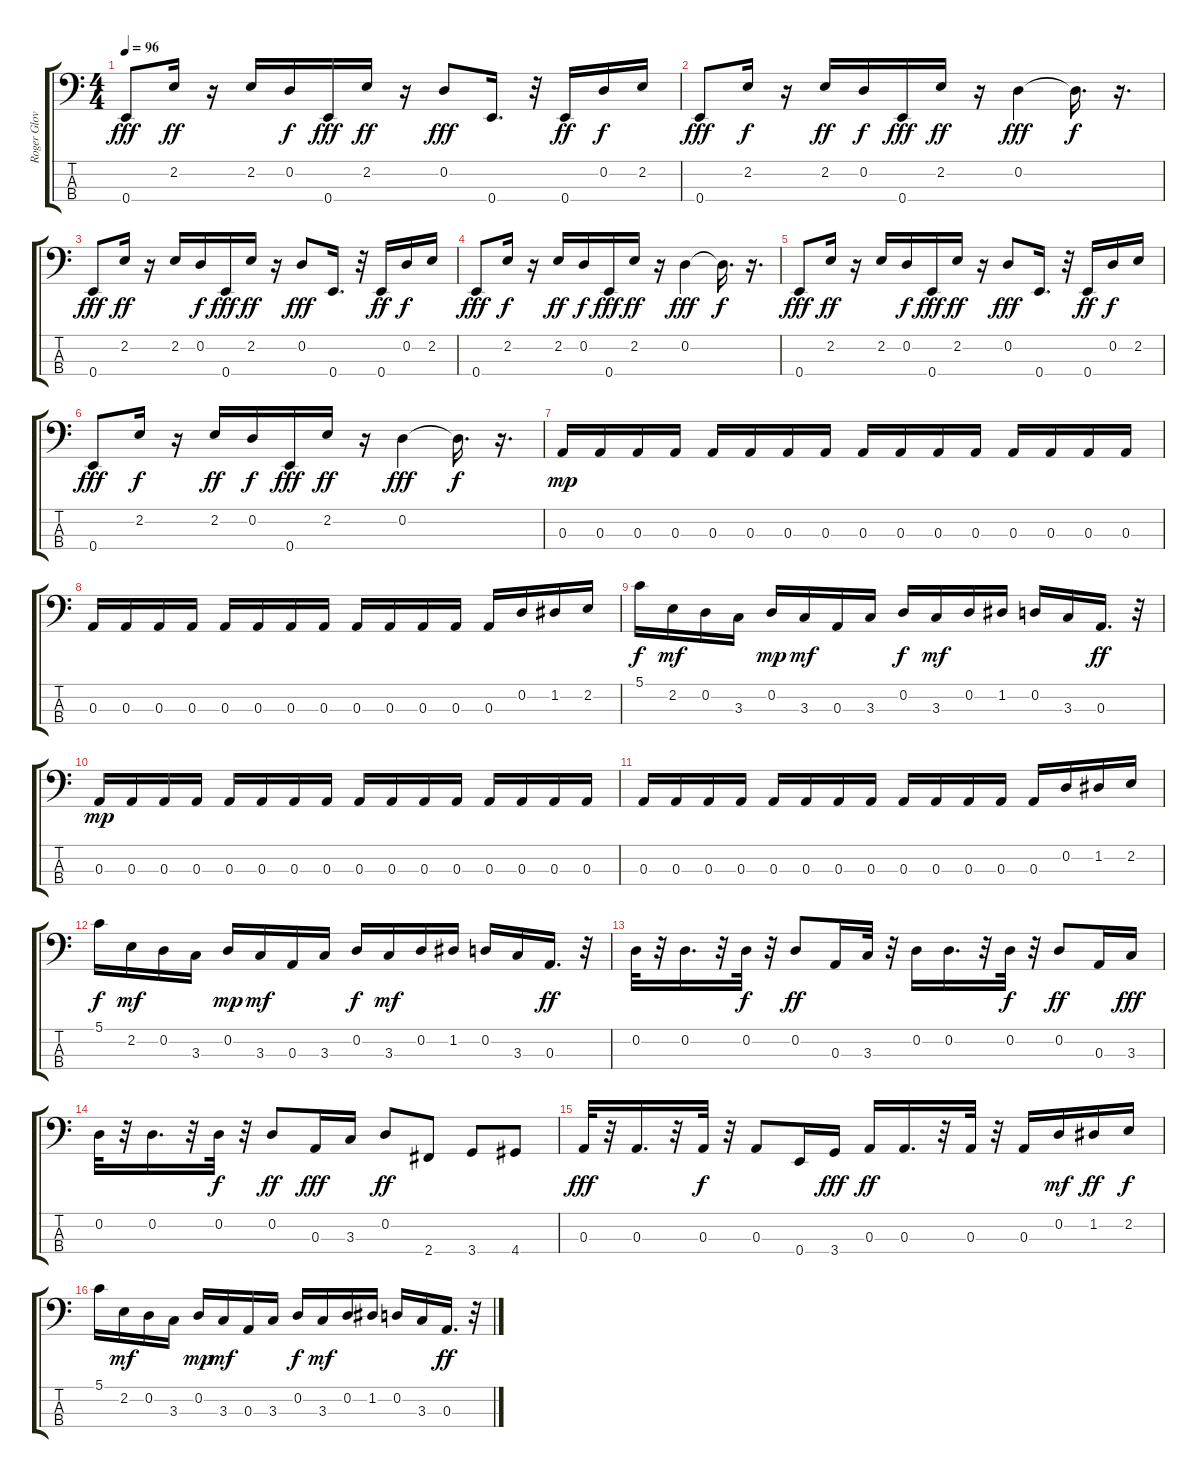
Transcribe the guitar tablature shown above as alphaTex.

\track ("Roger Glover" "Roger Glov") {instrument electricbassfinger}
\staff {score tabs}
\tuning (G2 D2 A1 E1) {hide}
\ts (4 4)
\tempo 96
\clef f4
\ks c
0.4.8{dy fff} 2.2.16{dy ff} r.16 2.2.16 0.2.16{dy f} 0.4.16{dy fff} 2.2.16{dy ff} r.16 0.2.8{dy fff} 0.4.16{d} r.32 0.4.16{dy ff} 0.2.16{dy f} 2.2.16 |
0.4.8{dy fff} 2.2.16{dy f} r.16 2.2.16{dy ff} 0.2.16{dy f} 0.4.16{dy fff} 2.2.16{dy ff} r.16 0.2.4{dy fff} 0.2{t}.16{d dy f} r.16{d} |
0.4.8{dy fff} 2.2.16{dy ff} r.16 2.2.16 0.2.16{dy f} 0.4.16{dy fff} 2.2.16{dy ff} r.16 0.2.8{dy fff} 0.4.16{d} r.32 0.4.16{dy ff} 0.2.16{dy f} 2.2.16 |
0.4.8{dy fff} 2.2.16{dy f} r.16 2.2.16{dy ff} 0.2.16{dy f} 0.4.16{dy fff} 2.2.16{dy ff} r.16 0.2.4{dy fff} 0.2{t}.16{d dy f} r.16{d} |
0.4.8{dy fff} 2.2.16{dy ff} r.16 2.2.16 0.2.16{dy f} 0.4.16{dy fff} 2.2.16{dy ff} r.16 0.2.8{dy fff} 0.4.16{d} r.32 0.4.16{dy ff} 0.2.16{dy f} 2.2.16 |
0.4.8{dy fff} 2.2.16{dy f} r.16 2.2.16{dy ff} 0.2.16{dy f} 0.4.16{dy fff} 2.2.16{dy ff} r.16 0.2.4{dy fff} 0.2{t}.16{d dy f} r.16{d} |
0.3.16{dy mp} 0.3.16 0.3.16 0.3.16 0.3.16 0.3.16 0.3.16 0.3.16 0.3.16 0.3.16 0.3.16 0.3.16 0.3.16 0.3.16 0.3.16 0.3.16 |
0.3.16 0.3.16 0.3.16 0.3.16 0.3.16 0.3.16 0.3.16 0.3.16 0.3.16 0.3.16 0.3.16 0.3.16 0.3.16 0.2.16 1.2.16 2.2.16 |
5.1.16{dy f} 2.2.16{dy mf} 0.2.16 3.3.16 0.2.16{dy mp} 3.3.16{dy mf} 0.3.16 3.3.16 0.2.16{dy f} 3.3.16{dy mf} 0.2.16 1.2.16 0.2.16 3.3.16 0.3.16{d dy ff} r.32 |
0.3.16{dy mp} 0.3.16 0.3.16 0.3.16 0.3.16 0.3.16 0.3.16 0.3.16 0.3.16 0.3.16 0.3.16 0.3.16 0.3.16 0.3.16 0.3.16 0.3.16 |
0.3.16 0.3.16 0.3.16 0.3.16 0.3.16 0.3.16 0.3.16 0.3.16 0.3.16 0.3.16 0.3.16 0.3.16 0.3.16 0.2.16 1.2.16 2.2.16 |
5.1.16{dy f} 2.2.16{dy mf} 0.2.16 3.3.16 0.2.16{dy mp} 3.3.16{dy mf} 0.3.16 3.3.16 0.2.16{dy f} 3.3.16{dy mf} 0.2.16 1.2.16 0.2.16 3.3.16 0.3.16{d dy ff} r.32 |
0.2.32 r.32 0.2.16{d} r.32 0.2.32{dy f} r.32 0.2.8{dy ff} 0.3.16 3.3.32 r.32 0.2.16 0.2.16{d} r.32 0.2.32{dy f} r.32 0.2.8{dy ff} 0.3.16 3.3.16{dy fff} |
0.2.32 r.32 0.2.16{d} r.32 0.2.32{dy f} r.32 0.2.8{dy ff} 0.3.16{dy fff} 3.3.16 0.2.8{dy ff} 2.4.8 3.4.8 4.4.8 |
0.3.32{dy fff} r.32 0.3.16{d} r.32 0.3.32{dy f} r.32 0.3.8 0.4.16 3.4.16{dy fff} 0.3.16{dy ff} 0.3.16{d} r.32 0.3.32 r.32 0.3.16 0.2.16{dy mf} 1.2.16{dy ff} 2.2.16{dy f} |
5.1.16 2.2.16{dy mf} 0.2.16 3.3.16 0.2.16{dy mp} 3.3.16{dy mf} 0.3.16 3.3.16 0.2.16{dy f} 3.3.16{dy mf} 0.2.16 1.2.16 0.2.16 3.3.16 0.3.16{d dy ff} r.32
